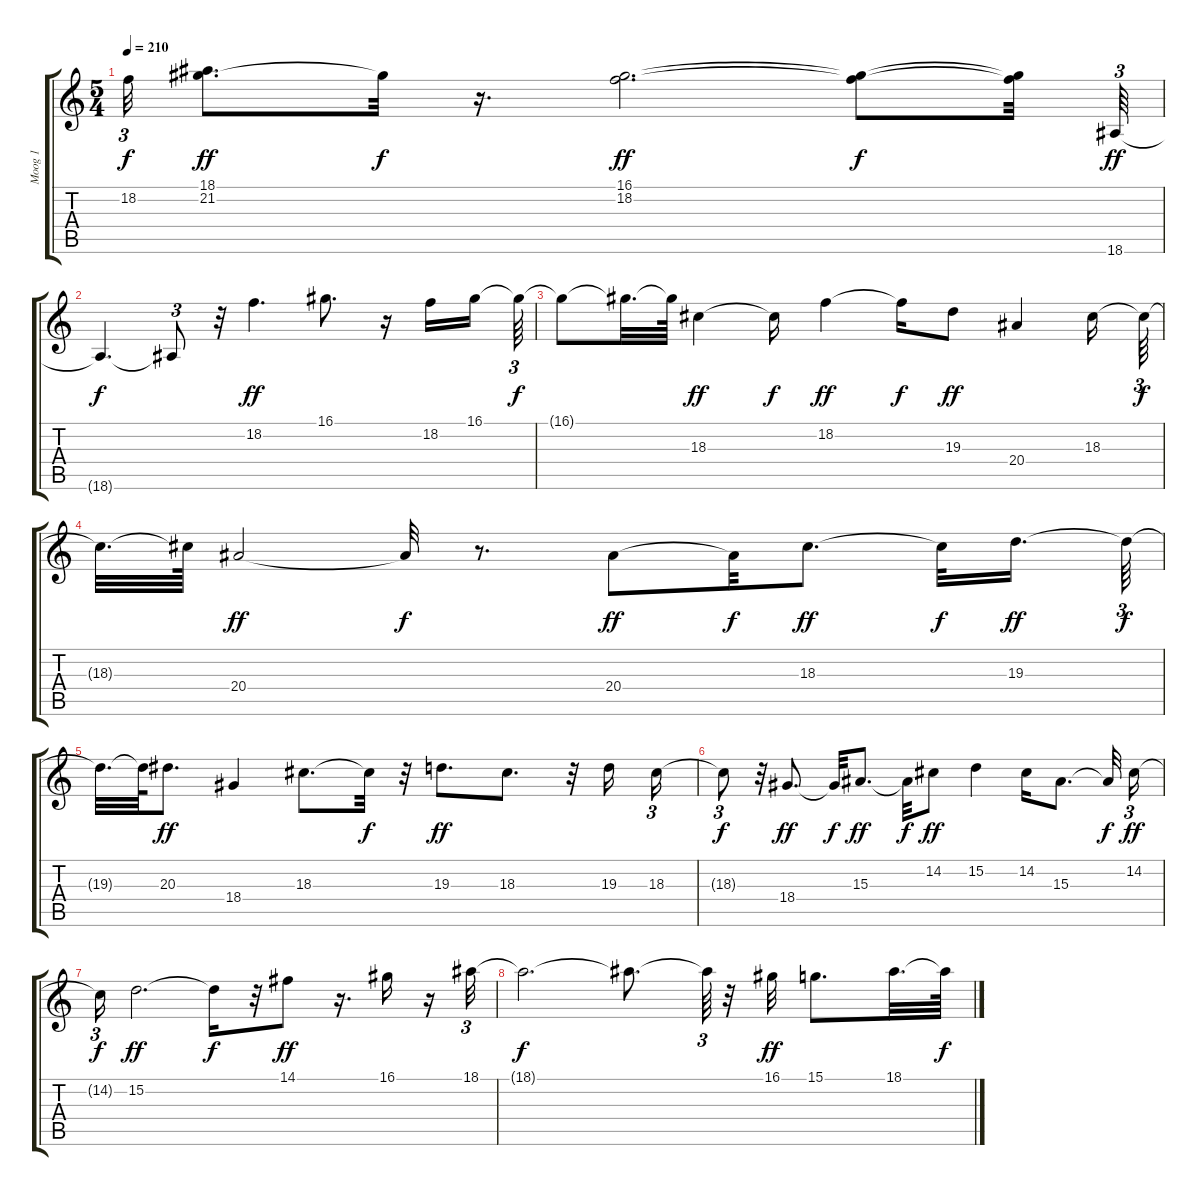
\track ("Moog 1" "Moog 1") {instrument lead2sawtooth}
\staff {score tabs}
\tuning (E4 B3 G3 D3 A2 E2) {hide}
\ts (5 4)
\tempo 210
\clef g2
\ks c
18.2{t}.32{tu (3 2) dy f} (18.1 21.2).8{d dy ff} 21.2{t}.32{dy f} r.16{d} (16.1 18.2).2{d dy ff} (16.1{t} 18.2{t}).8{dy f} (16.1{t} 18.2{t}).32 18.6.64{tu (3 2) dy ff} |
18.6{t}.4{d dy f} 18.6{t}.8{tu (3 2)} r.32 18.2.4{d dy ff} 16.1.8{d} r.16 18.2.16 16.1.16 16.1{t}.64{tu (3 2) dy f} |
16.1{t}.8 16.1{t}.32{d} 16.1{t}.64 18.3.4{dy ff} 18.3{t}.16{dy f} 18.2.4{dy ff} 18.2{t}.16{dy f} 19.3.8{dy ff} 20.4.4 18.3.16 18.3{t}.64{tu (3 2) dy f} |
18.3{t}.32{d} 18.3{t}.64 20.4.2{dy ff} 20.4{t}.32{dy f} r.8{d} 20.4.8{dy ff} 20.4{t}.32{dy f} 18.3.8{d dy ff} 18.3{t}.32{dy f} 19.3.16{d dy ff} 19.3{t}.64{tu (3 2) dy f} |
19.3{t}.32{d} 19.3{t}.64 20.3.8{d dy ff} 18.4.4 18.3.8{d} 18.3{t}.32{dy f} r.32 19.3.8{d dy ff} 18.3.8{d} r.32 19.3.16 18.3.16{tu (3 2)} |
18.3{t}.8{tu (3 2) dy f} r.32 18.4.8{d dy ff} 18.4{t}.32{dy f} 15.3.8{d dy ff} 15.3{t}.32{dy f} 14.2.8{dy ff} 15.2.4 14.2.16 15.3.8{d} 15.3{t}.32{dy f} 14.2.16{tu (3 2) dy ff} |
14.2{t}.16{tu (3 2) dy f} 15.2.2{d dy ff} 15.2{t}.16{dy f} r.32 14.1.8{dy ff} r.16{d} 16.1.16 r.16 18.1.32{tu (3 2)} |
18.1{t}.2{d dy f} 18.1{t}.8{d} 18.1{t}.64{tu (3 2)} r.32 16.1.32{dy ff} 15.1.8{d} 18.1.32{d} 18.1{t}.64{dy f}
